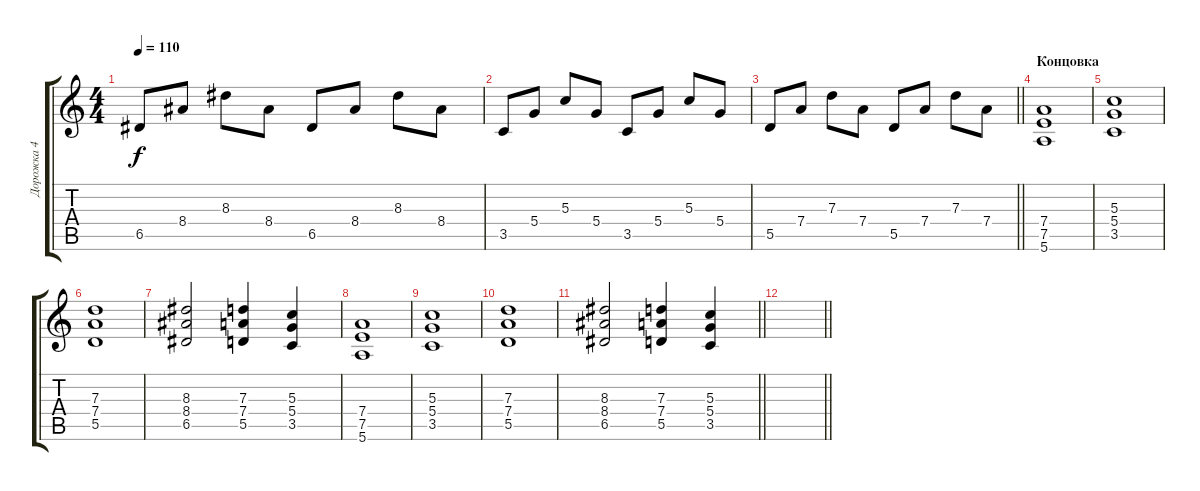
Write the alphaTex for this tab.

\track ("Дорожка 4" "Дорожка 4") {instrument acousticguitarsteel}
\staff {score tabs}
\tuning (E4 B3 G3 D3 A2 E2) {hide}
\ts (4 4)
\tempo 110
\clef g2
\ks c
6.5.8{dy f} 8.4.8 8.3.8 8.4.8 6.5.8 8.4.8 8.3.8 8.4.8 |
3.5.8 5.4.8 5.3.8 5.4.8 3.5.8 5.4.8 5.3.8 5.4.8 |
\barLineRight lightlight
5.5.8 7.4.8 7.3.8 7.4.8 5.5.8 7.4.8 7.3.8 7.4.8 |
\section ("" "Концовка")
(7.4 7.5 5.6).1 |
(5.3 5.4 3.5).1 |
(7.3 7.4 5.5).1 |
(8.3 8.4 6.5).2 (7.3 7.4 5.5).4 (5.3 5.4 3.5).4 |
(7.4 7.5 5.6).1 |
(5.3 5.4 3.5).1 |
(7.3 7.4 5.5).1 |
\barLineRight lightlight
(8.3 8.4 6.5).2 (7.3 7.4 5.5).4 (5.3 5.4 3.5).4 |
\barLineRight lightlight
